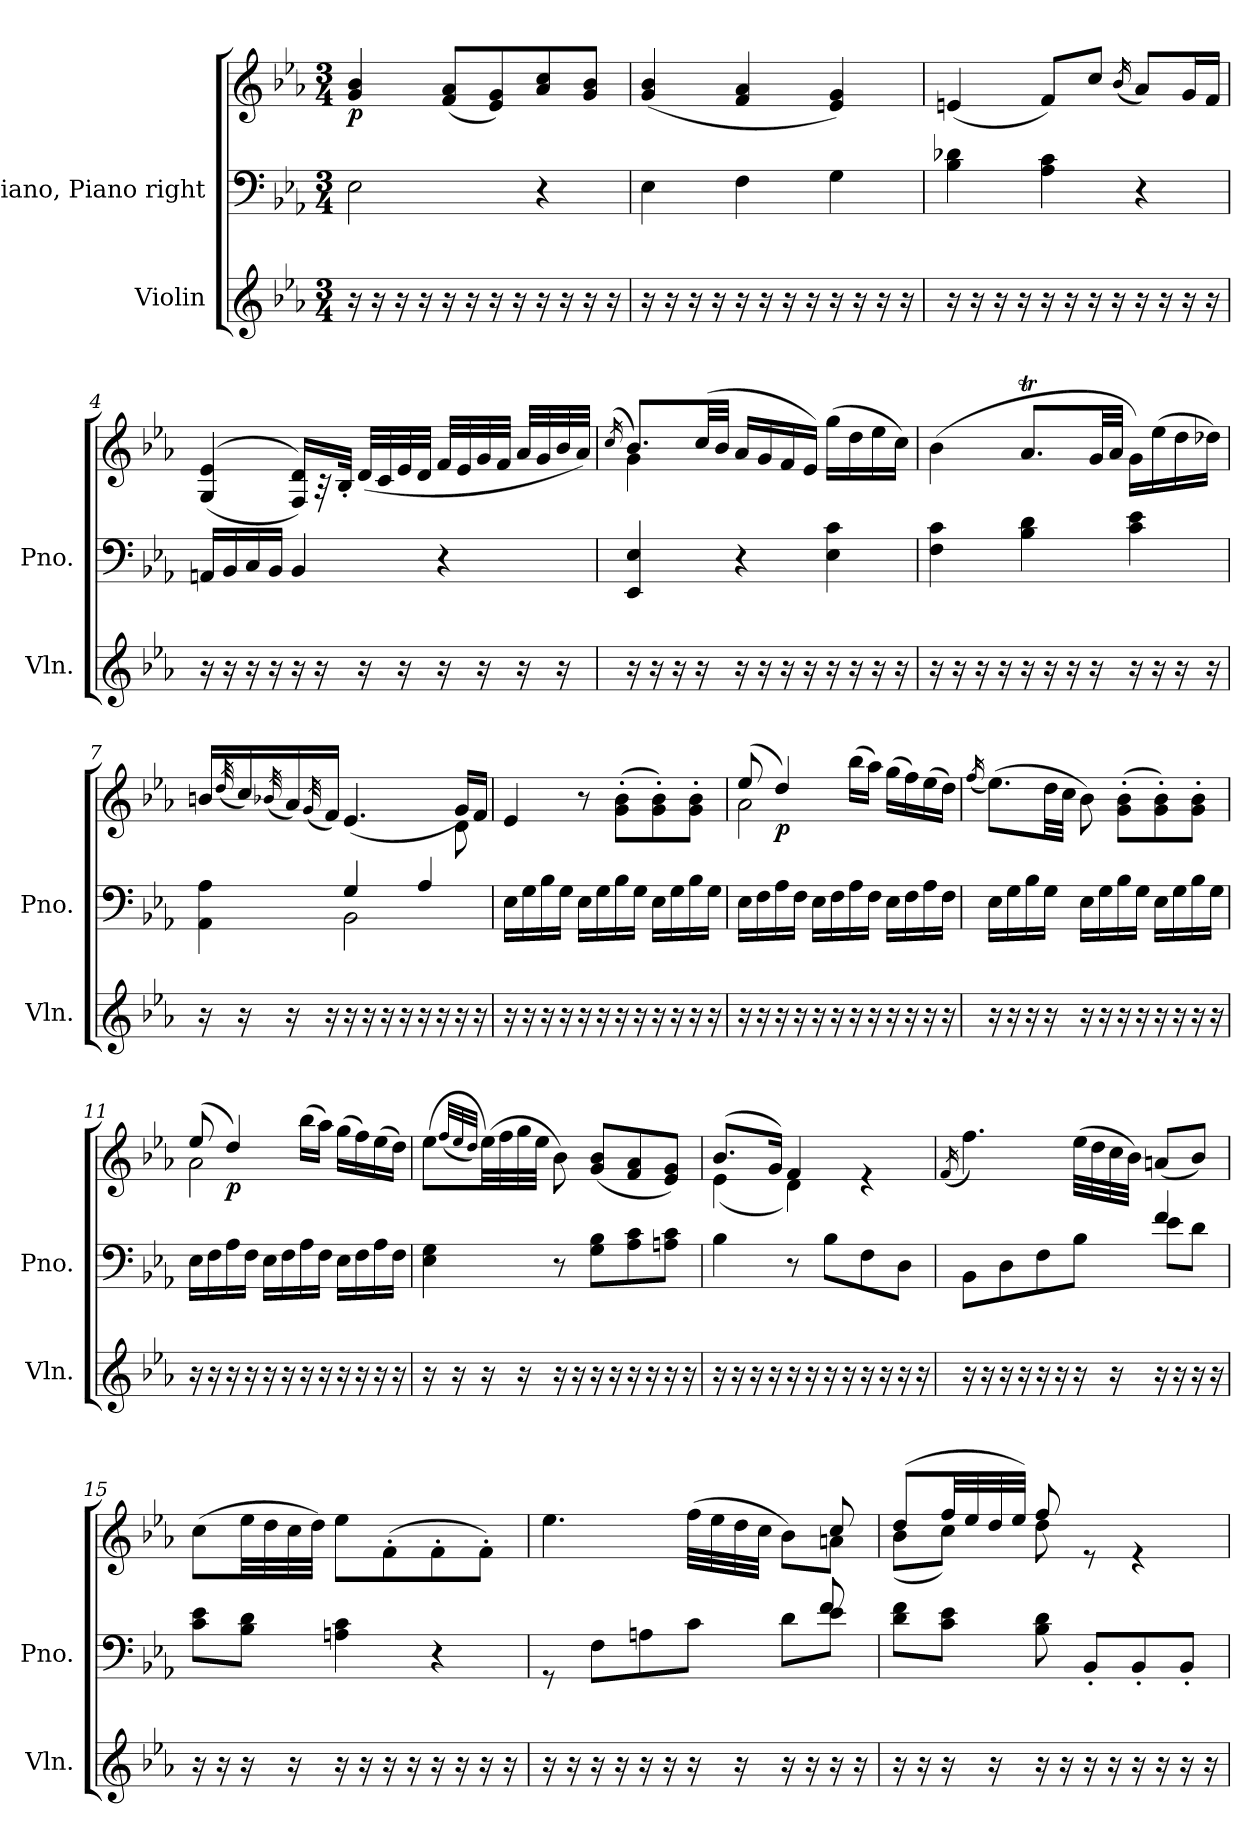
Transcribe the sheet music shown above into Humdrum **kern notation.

**kern	**kern	**kern	**dynam
*part2	*part1	*part1	*part1
*staff3	*staff2	*staff1	*staff1/2
*I"Violin	*I"Piano, Piano right	*	*
*I'Vln.	*I'Pno.	*	*
*clefG2	*clefF4	*clefG2	*
*k[b-e-a-]	*k[b-e-a-]	*k[b-e-a-]	*
*M3/4	*M3/4	*M3/4	*
=1	=1	=1	=1
!	!	!	!LO:DY:b
16r	2E-\	4g/ 4b-/	p
16r	.	.	.
16r	.	.	.
16r	.	.	.
16r	.	(<8f/ 8a-/L	.
16r	.	.	.
16r	.	8e-/ 8g/)	.
16r	.	.	.
16r	4r	8a-/ 8cc/	.
16r	.	.	.
16r	.	8g/ 8b-/J	.
16r	.	.	.
=2	=2	=2	=2
16r	4E-\	(<4g/ 4b-/	.
16r	.	.	.
16r	.	.	.
16r	.	.	.
16r	4F\	4f/ 4a-/	.
16r	.	.	.
16r	.	.	.
16r	.	.	.
16r	4G\	4e-/ 4g/)	.
16r	.	.	.
16r	.	.	.
16r	.	.	.
!!LO:LB:g=z
=3	=3	=3	=3
16r	4B-\ 4d-X\	(<4en/	.
16r	.	.	.
16r	.	.	.
16r	.	.	.
16r	4A-\ 4c\	8f/L)	.
16r	.	.	.
16r	.	8cc/J	.
16r	.	.	.
.	.	(<16qb-/	.
16r	4r	8a-/L)	.
16r	.	.	.
16r	.	16g/L	.
16r	.	16f/JJ	.
=4	=4	=4	=4
16r	16AAn/LL	(>(<4G/ 4e-/	.
16r	16BB-/	.	.
16r	16C/	.	.
16r	16BB-/JJ	.	.
16r	4BB-/	16F/ 16d/LL))	.
16r	.	32r	.
.	.	32B-'/JJk	.
16r	.	(<32d/LLL	.
.	.	32c/	.
16r	.	32e-/	.
.	.	32d/JJJ	.
16r	4r	32f/LLL	.
.	.	32e-/	.
16r	.	32g/	.
.	.	32f/JJJ	.
16r	.	32a-/LLL	.
.	.	32g/	.
16r	.	32b-/	.
.	.	32a-/JJJ)	.
!!LO:LB:g=z
=5	=5	=5	=5
.	.	(>16qcc/	.
*	*	*^	*
16r	4EE-/ 4E-/	8.b-/L)	4g\	.
16r	.	.	.	.
16r	.	.	.	.
16r	.	(>32cc/LL	.	.
.	.	32b-/JJJ	.	.
16r	4r	16a-/LL	2ryy	.
16r	.	16g/	.	.
16r	.	16f/	.	.
16r	.	16e-/JJ)	.	.
16r	4E-\ 4c\	(>16gg\LL	.	.
16r	.	16dd\	.	.
16r	.	16ee-\	.	.
16r	.	16cc\JJ)	.	.
*	*	*v	*v	*
=6	=6	=6	=6
16r	4F\ 4c\	(<4b-\	.
16r	.	.	.
16r	.	.	.
16r	.	.	.
16r	4B-\ 4d\	8.a-T/L	.
16r	.	.	.
16r	.	.	.
16r	.	32g/LL	.
.	.	32a-/JJJ	.
16r	4c\ 4e-\	16g\LL)	.
16r	.	(>16ee-\	.
16r	.	16dd\	.
16r	.	16dd-X\JJ)	.
=7	=7	=7	=7
*	*^	*^	*
16r	4AA-\ 4A-\	4ryy	16bn/LL	8ryy	.
.	.	.	(<32qdd/	.	.
16r	.	.	16cc/)	.	.
*	*	*	*v	*v	*
.	.	.	(<32qb-X/	.
16r	.	.	16a-/)	.
.	.	.	(<32qg/	.
16r	.	.	16f/JJ)	.
16r	4G/	2BB-\	(<4.e-/	.
16r	.	.	.	.
16r	.	.	.	.
16r	.	.	.	.
16r	4A-/	.	.	.
16r	.	.	.	.
*	*	*	*^	*
16r	.	.	16g/LL)	8d\	.
16r	.	.	16f/JJ	.	.
*	*v	*v	*	*	*
*	*	*v	*v	*
!!LO:PB:g=z
=8	=8	=8	=8
16r	16E-\LL	4e-/	.
16r	16G\	.	.
16r	16B-\	.	.
16r	16G\JJ	.	.
16r	16E-\LL	8r	.
16r	16G\	.	.
16r	16B-\	(>8g\' 8b-\'L	.
16r	16G\JJ	.	.
16r	16E-\LL	8g\' 8b-\')	.
16r	16G\	.	.
16r	16B-\	8g\' 8b-\'J	.
16r	16G\JJ	.	.
=9	=9	=9	=9
*	*	*^	*
!	!	!	!	!LO:DY:b=2
!	!	!	!	!LO:DY:n=1:b
16r	16E-\LL	(>8ee-/	2a-\	sfp sf
16r	16F\	.	.	.
!	!	!	!	!LO:DY:n=2:b
16r	16A-\	4dd/)	.	p
16r	16F\JJ	.	.	.
16r	16E-\LL	.	.	.
16r	16F\	.	.	.
16r	16A-\	(>16bb-\LL	.	.
16r	16F\JJ	16aa-\JJ)	.	.
16r	16E-\LL	(>16gg\LL	4ryy	.
16r	16F\	16ff\)	.	.
16r	16A-\	(>16ee-\	.	.
16r	16F\JJ	16dd\JJ)	.	.
*	*	*v	*v	*
=10	=10	=10	=10
.	.	(<16qff/	.
16r	16E-\LL	(>8.ee-\L)	.
16r	16G\	.	.
16r	16B-\	.	.
16r	16G\JJ	32dd\LL	.
.	.	32cc\JJJ	.
16r	16E-\LL	8b-\)	.
16r	16G\	.	.
16r	16B-\	(>8g\' 8b-\'L	.
16r	16G\JJ	.	.
16r	16E-\LL	8g\' 8b-\')	.
16r	16G\	.	.
16r	16B-\	8g\' 8b-\'J	.
16r	16G\JJ	.	.
!!LO:LB:g=z
=11	=11	=11	=11
*	*	*^	*
!	!	!	!	!LO:DY:b=2
!	!	!	!	!LO:DY:n=1:b
16r	16E-\LL	(>8ee-/	2a-\	sfp sf
16r	16F\	.	.	.
!	!	!	!	!LO:DY:n=2:b
16r	16A-\	4dd/)	.	p
16r	16F\JJ	.	.	.
16r	16E-\LL	.	.	.
16r	16F\	.	.	.
16r	16A-\	(>16bb-\LL	.	.
16r	16F\JJ	16aa-\JJ)	.	.
16r	16E-\LL	(>16gg\LL	4ryy	.
16r	16F\	16ff\)	.	.
16r	16A-\	(>16ee-\	.	.
16r	16F\JJ	16dd\JJ)	.	.
*	*	*v	*v	*
=12	=12	=12	=12
16r	4E-\ 4G\	(>8ee-\L	.
16r	.	.	.
.	.	(<32qff/LLL	.
.	.	32qee-/	.
.	.	32qdd/JJJ)	.
16r	.	(>32ee-\LL)	.
.	.	32ff\	.
16r	.	32gg\	.
.	.	32ee-\JJJ	.
16r	8r	8b-\)	.
16r	.	.	.
16r	8G\ 8B-\L	(<8g/ 8b-/L	.
16r	.	.	.
16r	8A-\ 8c\	8f/ 8a-/	.
16r	.	.	.
16r	8An\ 8c\J	8e-/ 8g/J)	.
16r	.	.	.
=13	=13	=13	=13
*	*	*^	*
16r	4B-\	(>8.b-/L	(<4e-\	.
16r	.	.	.	.
16r	.	.	.	.
16r	.	16g/Jk)	.	.
16r	8r	4f/	4d\)	.
16r	.	.	.	.
16r	8B-\L	.	.	.
16r	.	.	.	.
16r	8F\	4re	4ryy	.
16r	.	.	.	.
16r	8D\J	.	.	.
16r	.	.	.	.
*	*	*v	*v	*
!!LO:LB:g=z
=14	=14	=14	=14
.	.	(>16qf/	.
*	*^	*	*
16r	8BB-\L	2ryy	4.ff\)	.
16r	.	.	.	.
16r	8D\	.	.	.
16r	.	.	.	.
16r	8F\	.	.	.
16r	.	.	.	.
16r	8B-\J	.	(>32ee-\LLL	.
.	.	.	32dd\	.
16r	.	.	32cc\	.
.	.	.	32b-\JJJ)	.
16r	4f/	8e-\L	(<8an/L	.
16r	.	.	.	.
16r	.	8d\J	8b-/J)	.
16r	.	.	.	.
*	*v	*v	*	*
=15	=15	=15	=15
16r	8c\ 8e-\L	(>8cc\L	.
16r	.	.	.
16r	8B-\ 8d\J	32ee-\LL	.
.	.	32dd\	.
16r	.	32cc\	.
.	.	32dd\JJJ)	.
16r	4An\ 4c\	8ee-\L	.
16r	.	.	.
16r	.	(>8f'\	.
16r	.	.	.
16r	4r	8f'\	.
16r	.	.	.
16r	.	8f'\J)	.
16r	.	.	.
=16	=16	=16	=16
*	*^	*^	*
16r	8rGG	8ryy	4.ee-\	8ryy	.
16r	.	.	.	.	.
*	*v	*v	*	*	*
*	*	*v	*v	*
16r	8F\L	.	.
16r	.	.	.
16r	8An\	.	.
16r	.	.	.
16r	8c\J	(>32ff\LLL	.
.	.	32ee-\	.
16r	.	32dd\	.
.	.	32cc\JJJ	.
16r	8d\L	8b-\L)	.
16r	.	.	.
*	*^	*^	*
16r	8e-\J	8f/	8an\J	8cc/	.
16r	.	.	.	.	.
*	*v	*v	*	*	*
!!LO:PB:g=z	!!
=17	=17	=17	=17	=17
16r	8d\ 8f\L	(>8dd/L	(<8b-\L	.
16r	.	.	.	.
16r	8c\ 8e-\J	32ff/LL	8cc\J)	.
.	.	32ee-/	.	.
16r	.	32dd/	.	.
.	.	32ee-/JJJ)	.	.
16r	8B-\ 8d\	8ff/	8dd\	.
16r	.	.	.	.
16r	8BB-'/L	8re	4.ryy	.
16r	.	.	.	.
16r	8BB-'/	4re	.	.
16r	.	.	.	.
16r	8BB-'/J	.	.	.
16r	.	.	.	.
*	*	*v	*v	*
=	=	=	=
*-	*-	*-	*-
